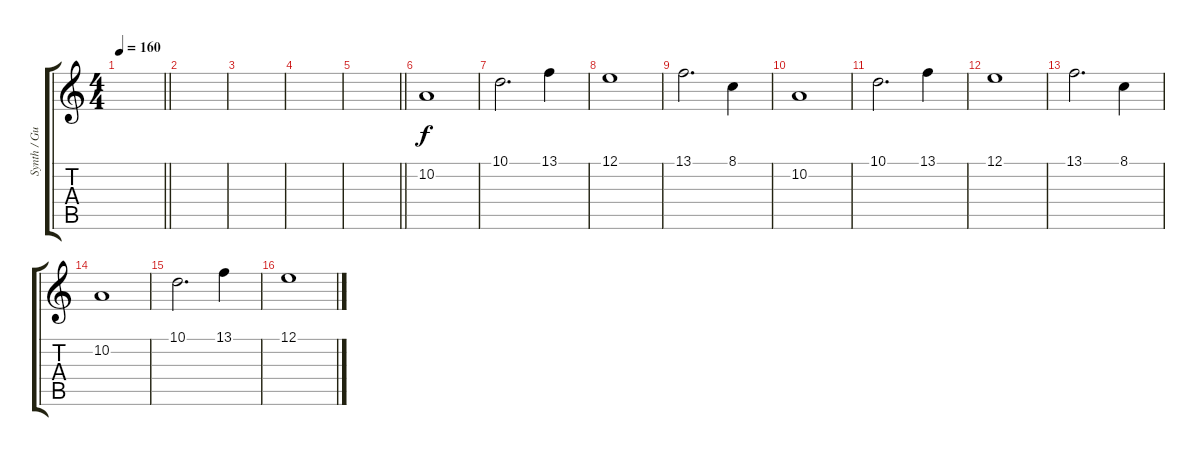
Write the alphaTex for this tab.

\track ("Synth / Guitar #3" "Synth / Gu") {instrument pad7halo}
\staff {score tabs}
\tuning (E4 B3 G3 D3 A2 E2) {hide}
\ts (4 4)
\tempo 160
\clef g2
\barLineRight lightlight
\ks c
|
\section ("" "")
|
|
|
\barLineRight lightlight
|
\section ("" "")
10.2.1 |
10.1.2{d} 13.1.4 |
12.1.1 |
13.1.2{d} 8.1.4 |
10.2.1 |
10.1.2{d} 13.1.4 |
12.1.1 |
13.1.2{d} 8.1.4 |
10.2.1 |
10.1.2{d} 13.1.4 |
12.1.1
